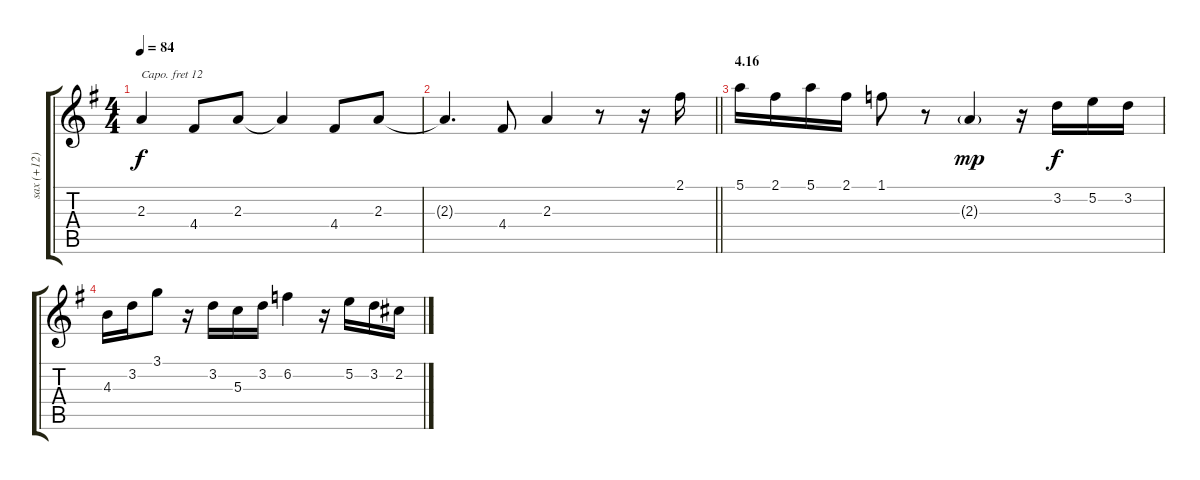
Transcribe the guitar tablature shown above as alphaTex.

\track ("sax (+12)" "sax (+12)") {instrument oboe}
\staff {score tabs}
\capo 12
\tuning (E4 B3 G3 D3 A2 E2) {hide}
\ts (4 4)
\tempo 84
\clef g2
\ks g
2.3{t}.4{dy f} 4.4.8 2.3.8 2.3{t}.4 4.4.8 2.3.8 |
\barLineRight lightlight
2.3{t}.4{d} 4.4.8 2.3.4 r.8 r.16 2.1.16 |
\section ("" "4.16")
5.1.16 2.1.16 5.1.16 2.1.16 1.1.8 r.8 2.3{g}.4{dy mp} r.16 3.2.16{dy f} 5.2.16 3.2.16 |
4.3.16 3.2.16 3.1.8 r.16 3.2.16 5.3.16 3.2.16 6.2.4 r.16 5.2.16 3.2.16 2.2.16
